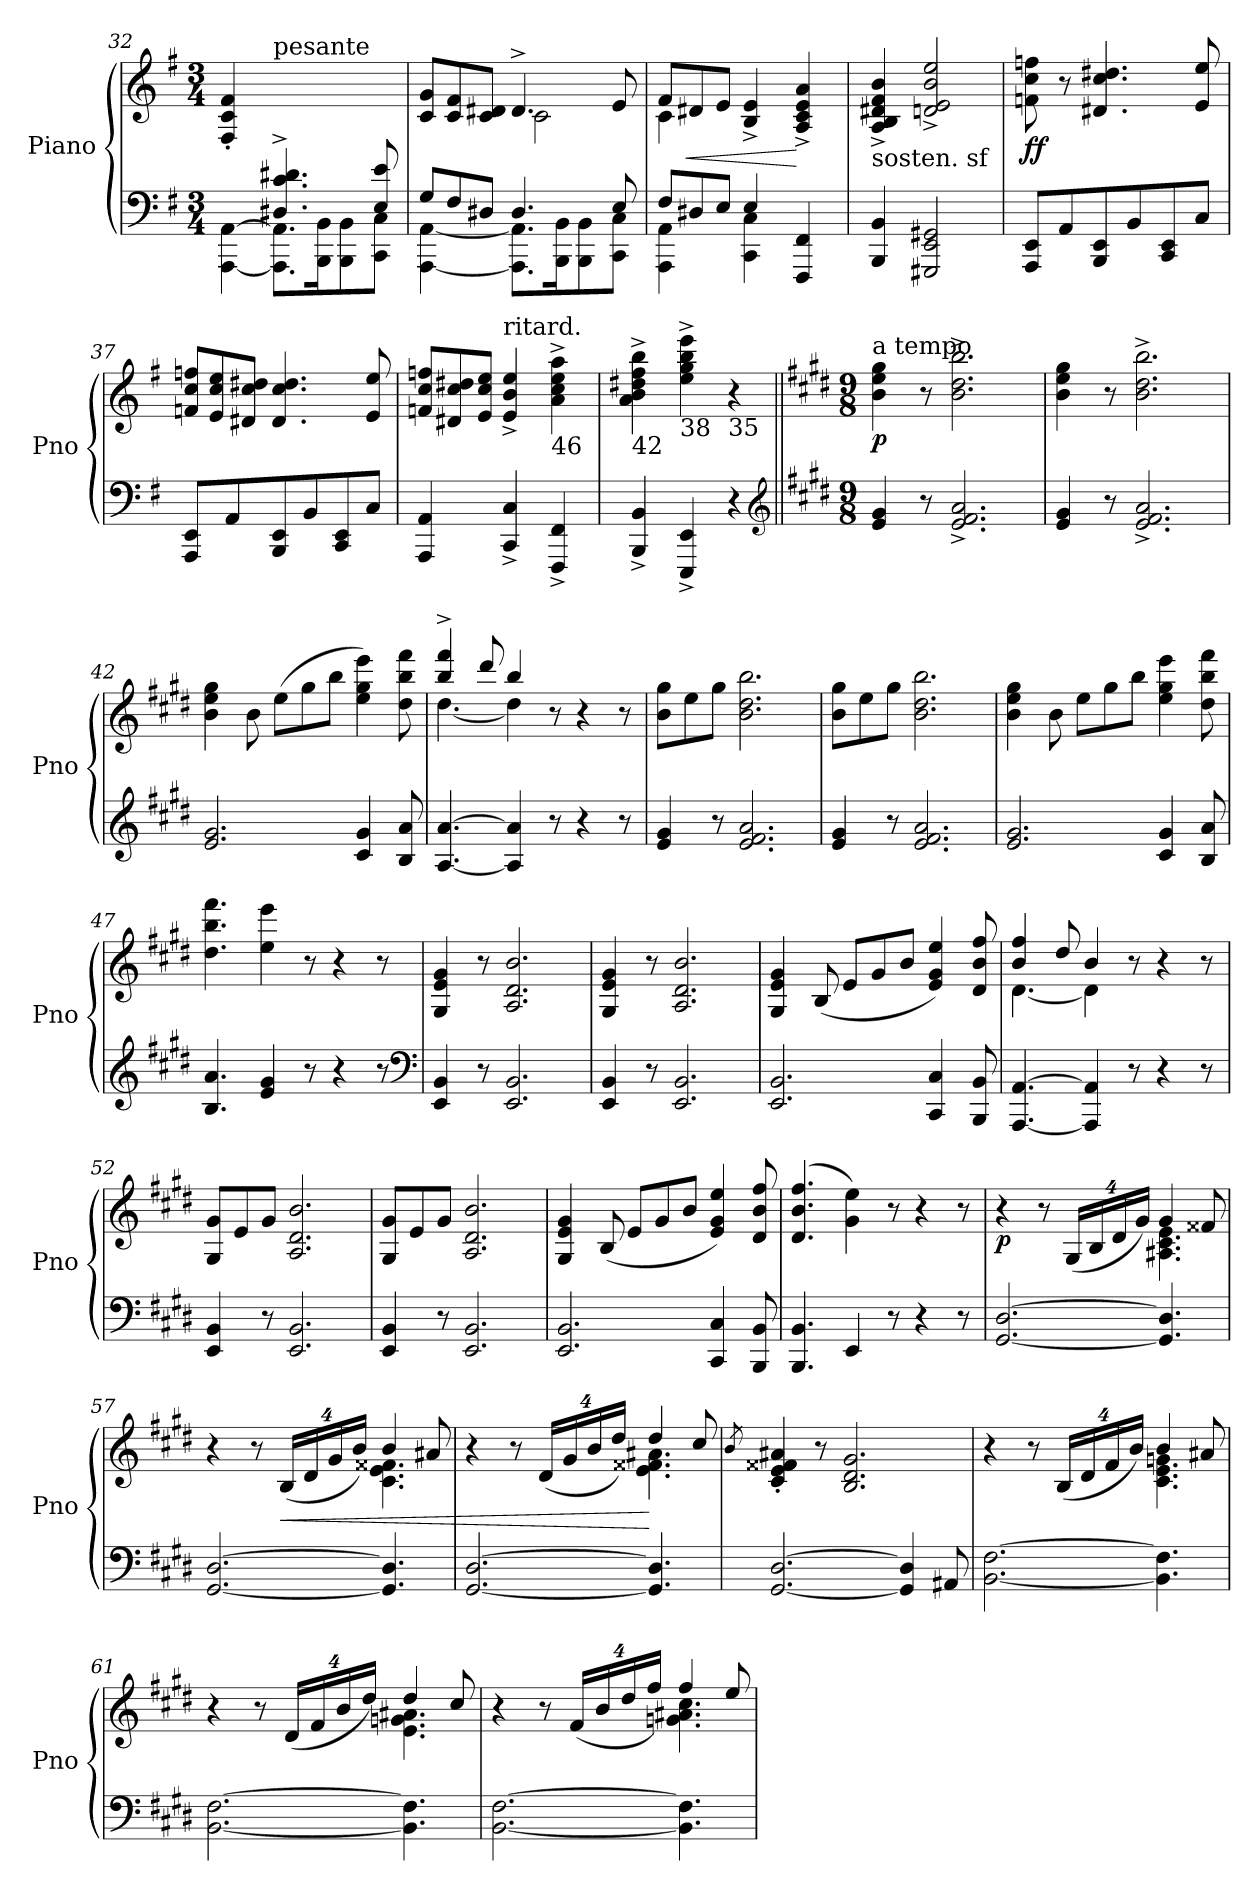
**kern	**kern	**dynam
*part1	*part1	*part1
*staff2	*staff1	*staff1/2
*I"Piano	*	*
*I'Pno	*	*
*clefF4	*clefG2	*
*k[f#]	*k[f#]	*
*G:	*G:	*
*M3/4	*M3/4	*
=32	=32	=32
*^	*	*
4ryy	[4AAA\ [4AA\	4F#/' 4c/' 4f#/'	.
!	!	!LO:TX:a:t=pesante	!
4.D#X/^ 4.c/^ 4.d#X/^	8.AAA\] 8.AA\]L	2ryy	.
.	16BBB\ 16BB\K	.	.
.	8BBB\ 8BB\	.	.
8E/ 8e/	8CC\ 8C\J	.	.
=33	=33	=33	=33
*Xtuplet	*	*Xtuplet	*
*	*	*^	*
12G/L	[4AAA\ [4AA\	12c/ 12g/L	4ryy	.
12F#/	.	12c/ 12f#/	.	.
12D#X/J	.	12c/ 12d#X/J	.	.
4.D#/	8.AAA\] 8.AA\]L	4.d#^/	2c\	.
.	16BBB\ 16BB\K	.	.	.
.	8BBB\ 8BB\	.	.	.
8E/	8CC\ 8C\J	8e/	.	.
=34	=34	=34	=34	=34
12F#/L	4AAA\ 4AA\	12f#/L	4c\	.
!	!	!	!	!LO:HP:b
12D#X/	.	12d#X/	.	<
12E/J	.	12e/J	.	.
4E/	4CC\ 4C\	4B/^ 4e/^	2ryy	.
4ryy	4FFF#/ 4FF#/	4A/^ 4c/^ 4e/^ 4a/^	.	[
*	*	*v	*v	*
=35	=35	=35	=35
!	!	!LO:TX:b:t=sosten. sf	!
*v	*v	*	*
4BBB/ 4BB/	4A/^ 4B/^ 4d#X/^ 4f#/^ 4b/^	.
2GGG#X/ 2EE/ 2GG#X/	2dn/^ 2e/^ 2b/^ 2ee/^	.
=36	=36	=36
!	!	!LO:DY:b
8AAA/ 8EE/L	8fn\ 8cc\ 8ffn\	ff
8AA/	8r	.
8BBB/ 8EE/	4.d#X/ 4.cc/ 4.dd#X/	.
8BB/	.	.
8CC/ 8EE/	.	.
8C/J	8e/ 8ee/	.
!!LO:LB:g=z
=37	=37	=37
8AAA/ 8EE/L	12fn/ 12cc/ 12ffn/L	.
.	12e/ 12cc/ 12ee/	.
8AA/	.	.
.	12d#X/ 12cc/ 12dd#X/J	.
8BBB/ 8EE/	4.d#/ 4.cc/ 4.dd#/	.
8BB/	.	.
8CC/ 8EE/	.	.
8C/J	8e/ 8ee/	.
=38	=38	=38
4AAA/ 4AA/	12fn/ 12cc/ 12ffn/L	.
.	12d#X/ 12cc/ 12dd#X/	.
.	12e/ 12cc/ 12ee/J	.
!	!LO:TX:a:t=ritard.	!
4CC/^ 4C/^	4e/^ 4b/^ 4ee/^	.
!	!LO:TX:b:t=46	!
4FFF#/^ 4FF#/^	4a\^ 4cc\^ 4ee\^ 4aa\^	.
=39	=39	=39
!	!LO:TX:b:t=42	!
4BBB/^ 4BB/^	4a\^ 4b\^ 4dd#X\^ 4ff#\^ 4bb\^	.
!	!LO:TX:b:t=38	!
4EEE/^ 4EE/^	4ee\^ 4gg\^ 4bb\^ 4eee\^	.
!	!LO:TX:b:t=35	!
4r	4r	.
*clefG2	*	*
=40||	=40||	=40||
*k[f#c#g#d#]	*k[f#c#g#d#]	*
*E:	*E:	*
*M9/8	*M9/8	*
!	!LO:TX:a:t=a tempo	!
!	!	!LO:DY:b
4e/ 4g#/	4b\ 4ee\ 4gg#\	p
8r	8r	.
2.e/^ 2.f#/^ 2.a/^	2.b\^ 2.dd#\^ 2.bb\^	.
=41	=41	=41
4e/ 4g#/	4b\ 4ee\ 4gg#\	.
8r	8r	.
2.e/^ 2.f#/^ 2.a/^	2.b\^ 2.dd#\^ 2.bb\^	.
=42	=42	=42
2.e/ 2.g#/	4b\ 4ee\ 4gg#\	.
.	8b\	.
.	(8ee\L	.
.	8gg#\	.
.	8bb\J	.
4c#/ 4g#/	4ee\ 4gg#\ 4eee\)	.
8B/ 8a/	8dd#\ 8bb\ 8fff#\	.
!!LO:LB:g=z
=43	=43	=43
*	*^	*
[4.A/ [4.a/	4bb/^ 4fff#/^	[4.dd#\	.
.	8ddd#/	.	.
4A/] 4a/]	4bb/	4dd#\]	.
8r	8r	2ryy	.
4r	4r	.	.
8r	8r	.	.
*	*v	*v	*
=44	=44	=44
4e/ 4g#/	8b\ 8gg#\L	.
.	8ee\	.
8r	8gg#\J	.
2.e/ 2.f#/ 2.a/	2.b\ 2.dd#\ 2.bb\	.
=45	=45	=45
4e/ 4g#/	8b\ 8gg#\L	.
.	8ee\	.
8r	8gg#\J	.
2.e/ 2.f#/ 2.a/	2.b\ 2.dd#\ 2.bb\	.
=46	=46	=46
2.e/ 2.g#/	4b\ 4ee\ 4gg#\	.
.	8b\	.
.	8ee\L	.
.	8gg#\	.
.	8bb\J	.
4c#/ 4g#/	4ee\ 4gg#\ 4eee\	.
8B/ 8a/	8dd#\ 8bb\ 8fff#\	.
=47	=47	=47
4.B/ 4.a/	4.dd#\ 4.bb\ 4.fff#\	.
4e/ 4g#/	4ee\ 4eee\	.
8r	8r	.
4r	4r	.
8r	8r	.
*clefF4	*	*
=48	=48	=48
4EE/ 4BB/	4G#/ 4e/ 4g#/	.
8r	8r	.
2.EE/ 2.BB/	2.A/ 2.d#/ 2.b/	.
!!LO:LB:g=z
=49	=49	=49
4EE/ 4BB/	4G#/ 4e/ 4g#/	.
8r	8r	.
2.EE/ 2.BB/	2.A/ 2.d#/ 2.b/	.
=50	=50	=50
2.EE/ 2.BB/	4G#/ 4e/ 4g#/	.
.	(8B/	.
.	8e/L	.
.	8g#/	.
.	8b/J	.
4CC#/ 4C#/	4e/ 4g#/ 4ee/)	.
8BBB/ 8BB/	8d#/ 8b/ 8ff#/	.
=51	=51	=51
*	*^	*
[4.AAA/ [4.AA/	4b/ 4ff#/	[4.d#\	.
.	8dd#/	.	.
4AAA/] 4AA/]	4b/	4d#\]	.
8r	8r	2ryy	.
4r	4r	.	.
8r	8r	.	.
*	*v	*v	*
=52	=52	=52
4EE/ 4BB/	8G#/ 8g#/L	.
.	8e/	.
8r	8g#/J	.
2.EE/ 2.BB/	2.A/ 2.d#/ 2.b/	.
=53	=53	=53
4EE/ 4BB/	8G#/ 8g#/L	.
.	8e/	.
8r	8g#/J	.
2.EE/ 2.BB/	2.A/ 2.d#/ 2.b/	.
=54	=54	=54
2.EE/ 2.BB/	4G#/ 4e/ 4g#/	.
.	(8B/	.
.	8e/L	.
.	8g#/	.
.	8b/J	.
4CC#/ 4C#/	4e/ 4g#/ 4ee/)	.
8BBB/ 8BB/	8d#/ 8b/ 8ff#/	.
!!LO:LB:g=z
=55	=55	=55
4.BBB/ 4.BB/	(4.d#/ 4.b/ 4.ff#/	.
4EE/	4g#\ 4ee\)	.
8r	8r	.
4r	4r	.
8r	8r	.
=56	=56	=56
*	*^	*
!	!	!	!LO:DY:b
[2.GG#/ [2.D#/	4r	2.ryy	p
.	8r	.	.
*	*tuplet	*	*
*	*Xbrackettup	*	*
.	(32%3G#/L	.	.
.	32%3B/	.	.
.	32%3d#/	.	.
.	32%3g#/J)	.	.
4.GG#/] 4.D#/]	4g#/	4.A#X\ 4.c#\ 4.e\	.
.	8f##X/	.	.
=57	=57	=57	=57
[2.GG#/ [2.D#/	4r	2.ryy	.
.	8r	.	.
!	!	!	!LO:HP:b
.	(32%3B/L	.	<
.	32%3d#/	.	.
.	32%3g#/	.	.
.	32%3b/J)	.	.
4.GG#/] 4.D#/]	4b/	4.c#\ 4.e\ 4.f##X\	.
.	8a#X/	.	.
=58	=58	=58	=58
[2.GG#/ [2.D#/	4r	2.ryy	.
.	8r	.	.
.	(32%3d#/L	.	.
.	32%3g#/	.	.
.	32%3b/	.	.
.	32%3dd#/J)	.	.
4.GG#/] 4.D#/]	4dd#/	4.e\ 4.f##X\ 4.a#X\	[
.	8cc#/	.	.
*	*v	*v	*
=59	=59	=59
.	8qb/	.
[2.GG#/ [2.D#/	4c#/' 4e/' 4f##X/' 4a#X/'	.
.	8r	.
.	2.B/ 2.d#/ 2.g#/	.
4GG#/] 4D#/]	.	.
8AA#X/	.	.
!!LO:PB:g=z
=60	=60	=60
*	*^	*
[2.BB\ [2.F#\	4r	2.ryy	.
.	8r	.	.
.	(32%3B/L	.	.
.	32%3d#/	.	.
.	32%3f#/	.	.
.	32%3b/J)	.	.
4.BB\] 4.F#\]	4b/	4.c#\ 4.e\ 4.gn\	.
.	8a#X/	.	.
=61	=61	=61	=61
[2.BB\ [2.F#\	4r	2.ryy	.
.	8r	.	.
.	(32%3d#/L	.	.
.	32%3f#/	.	.
.	32%3b/	.	.
.	32%3dd#/J)	.	.
4.BB\] 4.F#\]	4dd#/	4.e\ 4.gn\ 4.a#X\	.
.	8cc#/	.	.
=62	=62	=62	=62
[2.BB\ [2.F#\	4r	2.ryy	.
.	8r	.	.
.	(32%3f#/L	.	.
.	32%3b/	.	.
.	32%3dd#/	.	.
.	32%3ff#/J)	.	.
4.BB\] 4.F#\]	4ff#/	4.gn\ 4.a#X\ 4.cc#\	.
.	8ee/	.	.
*	*v	*v	*
=	=	=
*-	*-	*-
